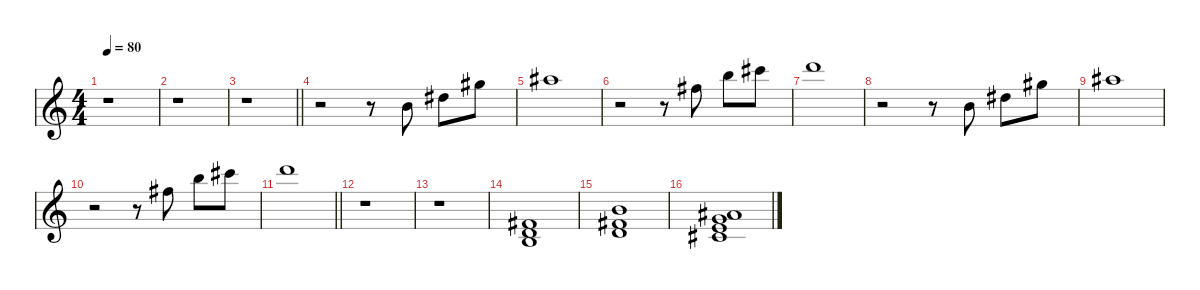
\defaultSystemsLayout 8
\hideDynamics
\bracketExtendMode groupsimilarinstruments
\singleTrackTrackNamePolicy hidden
\multiTrackTrackNamePolicy hidden
\firstSystemTrackNameMode fullname
\firstSystemTrackNameOrientation horizontal
\otherSystemsTrackNameOrientation horizontal
\track ("Synth-RH" "vln.") {defaultSystemsLayout 8 instrument stringensemble2}
\staff {score}
\tuning (E4 B3 G3 D3 A2 E2)
\ts (4 4)
\tempo 80
\clef g2
\ks c
r.1{dy f} |
r.1 |
\barLineRight lightlight
r.1 |
r.2 r.8 26.5.8 25.4{acc #}.8 25.3{acc #}.8 |
27.3{acc #}.1 |
r.2 r.8 23.3{acc #}.8 24.2.8 21.1{acc #}.8 |
22.1.1 |
r.2 r.8 26.5.8 25.4{acc #}.8 25.3{acc #}.8 |
27.3{acc #}.1 |
r.2 r.8 23.3{acc #}.8 24.2.8 21.1{acc #}.8 |
\barLineRight lightlight
22.1.1 |
r.1{instrument stringensemble2} |
r.1 |
(7.2{acc #} 7.3 9.4).1 |
(7.1 7.2{acc #} 7.3).1 |
(6.1{acc #} 5.2 6.3{acc #} 22.5).1
